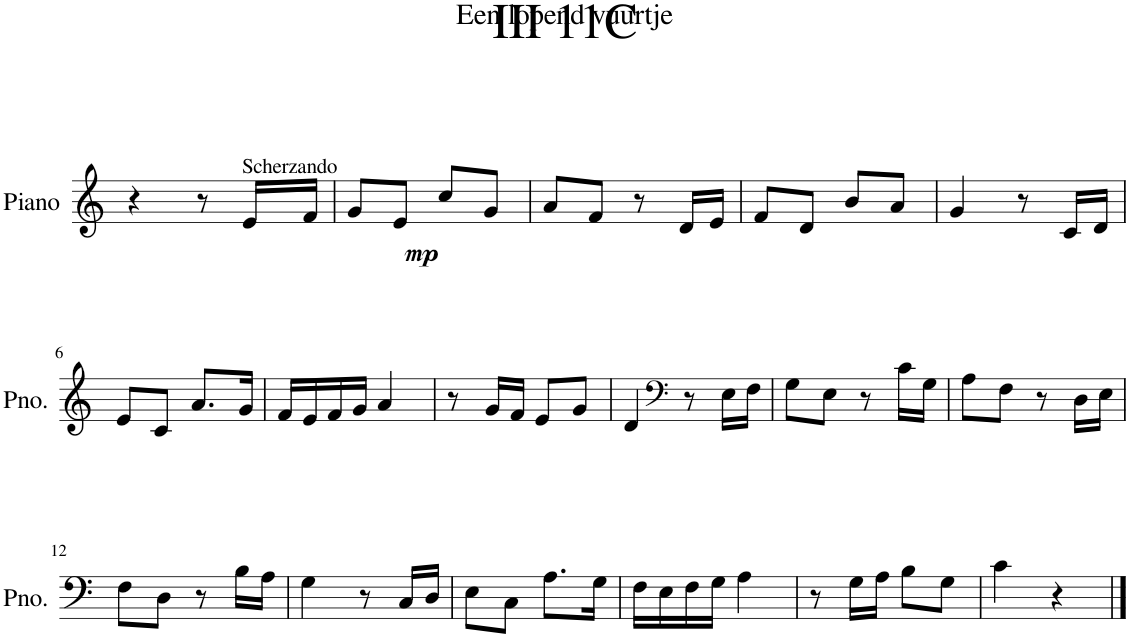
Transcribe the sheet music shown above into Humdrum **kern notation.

**kern	**dynam
*part1	*part1
*staff1	*staff1
*I"Piano	*
*I'Pno.	*
*clefG2	*
*k[]	*
=1	=1
4r	.
8r	.
!LO:TX:a:t=Scherzando	!
!	!LO:DY:b
16e/LL	mp
16f/JJ	.
=2	=2
8g/L	.
8e/J	.
8cc/L	.
8g/J	.
=3	=3
8a/L	.
8f/J	.
8r	.
16d/LL	.
16e/JJ	.
=4	=4
8f/L	.
8d/J	.
8b/L	.
8a/J	.
=5	=5
4g/	.
8r	.
16c/LL	.
16d/JJ	.
!!LO:LB:g=z
=6	=6
8e/L	.
8c/J	.
8.a/L	.
16g/Jk	.
=7	=7
16f/LL	.
16e/	.
16f/	.
16g/JJ	.
4a/	.
=8	=8
8r	.
16g/LL	.
16f/JJ	.
8e/L	.
8g/J	.
=9	=9
4d/	.
*clefF4	*
8r	.
16E\LL	.
16F\JJ	.
=10	=10
8G\L	.
8E\J	.
8r	.
16c\LL	.
16G\JJ	.
=11	=11
8A\L	.
8F\J	.
8r	.
16D\LL	.
16E\JJ	.
!!LO:LB:g=z
=12	=12
8F\L	.
8D\J	.
8r	.
16B\LL	.
16A\JJ	.
=13	=13
4G\	.
8r	.
16C/LL	.
16D/JJ	.
=14	=14
8E\L	.
8C\J	.
8.A\L	.
16G\Jk	.
=15	=15
16F\LL	.
16E\	.
16F\	.
16G\JJ	.
4A\	.
=16	=16
8r	.
16G\LL	.
16A\JJ	.
8B\L	.
8G\J	.
=17	=17
4c\	.
4r	.
==	==
*-	*-
